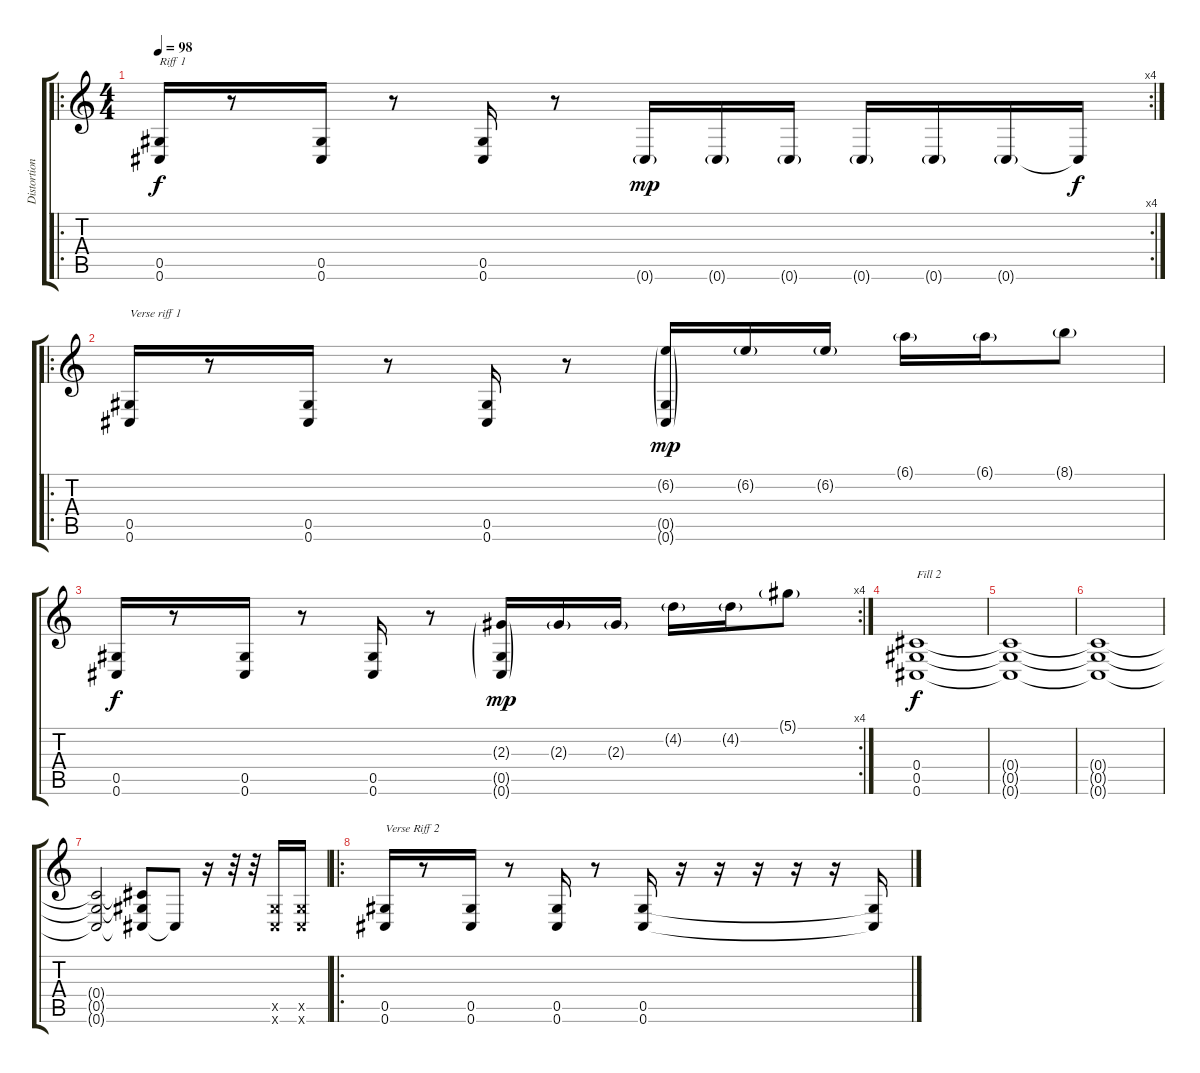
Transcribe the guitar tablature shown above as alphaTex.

\track ("Distortion" "Distortion") {instrument distortionguitar}
\staff {score tabs}
\tuning (Eb4 Bb3 Gb3 Db3 Ab2 Db2) {hide}
\ro
\rc 4
\ts (4 4)
\tempo 98
\clef g2
\ks c
(0.5 0.6).16{txt "Riff 1" dy f} r.8 (0.5 0.6).16 r.8 (0.5 0.6).16 r.8 0.6{g}.16{dy mp} 0.6{g}.16 0.6{g}.16 0.6{g}.16 0.6{g}.16 0.6{g}.16 0.6{t}.16{dy f} |
\ro
(0.5 0.6).16{txt "Verse riff 1"} r.8 (0.5 0.6).16 r.8 (0.5 0.6).16 r.8 (6.2{g} 0.5{g} 0.6{g}).16{dy mp} 6.2{g}.16 6.2{g}.16 6.1{g}.16 6.1{g}.16 8.1{g}.8 |
\rc 4
(0.5 0.6).16{dy f} r.8 (0.5 0.6).16 r.8 (0.5 0.6).16 r.8 (2.3{g} 0.5{g} 0.6{g}).16{dy mp} 2.3{g}.16 2.3{g}.16 4.2{g}.16 4.2{g}.16 5.1{g}.8 |
(0.4 0.5 0.6).1{txt "Fill 2" dy f} |
(0.4{t} 0.5{t} 0.6{t}).1 |
(0.4{t} 0.5{t} 0.6{t}).1 |
(0.4{t} 0.5{t} 0.6{t}).2 (0.4{t} 0.5{t} 0.6{t}).8 0.6{t}.8 r.16 r.32 r.32 (0.5{x} 0.6{x}).16 (0.5{x} 0.6{x}).16 |
\ro
(0.5 0.6).16{txt "Verse Riff 2"} r.8 (0.5 0.6).16 r.8 (0.5 0.6).16 r.8 (0.5 0.6).16 r.16 r.16 r.16 r.16 r.16 (0.5{t} 0.6{t}).16
